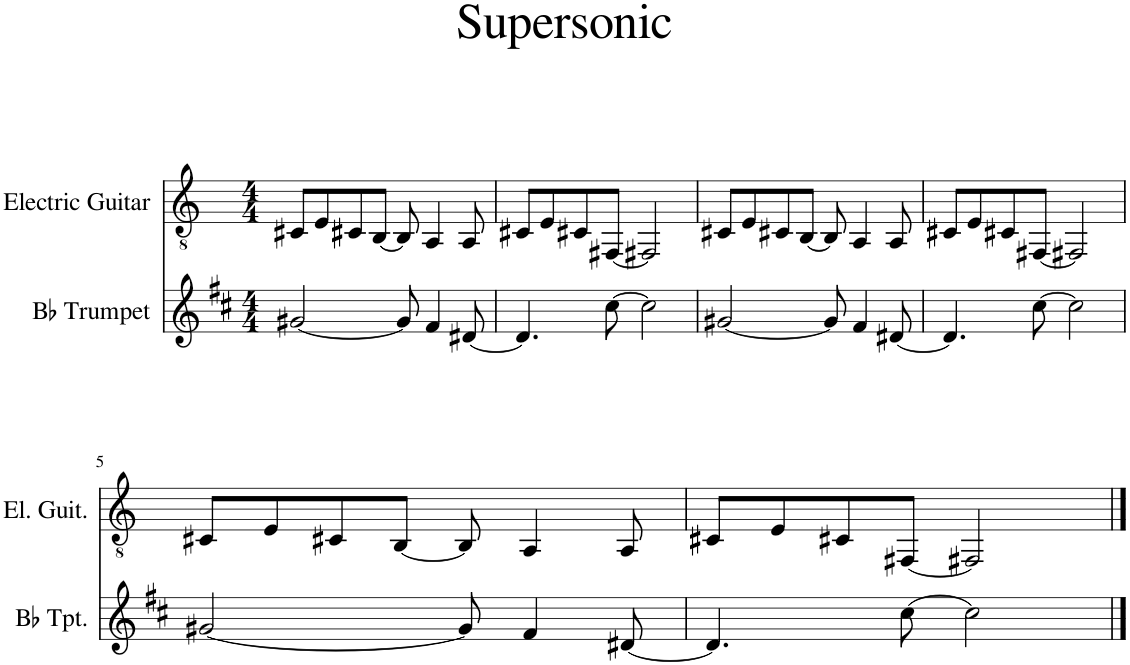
**kern	**kern
*part2	*part1
*staff2	*staff1
*I"Bb Trumpet	*I"Electric Guitar
*I'Bb Tpt.	*I'El. Guit.
*clefG2	*clefGv2
*Trd1c2	*
*k[f#c#]	*k[]
*M4/4	*M4/4
=1	=1
[2g#X/	8C#X/L
.	8E/
.	8C#X/
.	[8BB/J
8g#/]	8BB/]
4f#/	4AA/
[8d#X/	8AA/
=2	=2
4.d#/]	8C#X/L
.	8E/
.	8C#X/
[8cc#\	[8FF#X/J
2cc#\]	2FF#X/]
=3	=3
[2g#X/	8C#X/L
.	8E/
.	8C#X/
.	[8BB/J
8g#/]	8BB/]
4f#/	4AA/
[8d#X/	8AA/
=4	=4
4.d#/]	8C#X/L
.	8E/
.	8C#X/
[8cc#\	[8FF#X/J
2cc#\]	2FF#X/]
!!LO:LB:g=z
=5	=5
[2g#X/	8C#X/L
.	8E/
.	8C#X/
.	[8BB/J
8g#/]	8BB/]
4f#/	4AA/
[8d#X/	8AA/
=6	=6
4.d#/]	8C#X/L
.	8E/
.	8C#X/
[8cc#\	[8FF#X/J
2cc#\]	2FF#X/]
==	==
*-	*-
